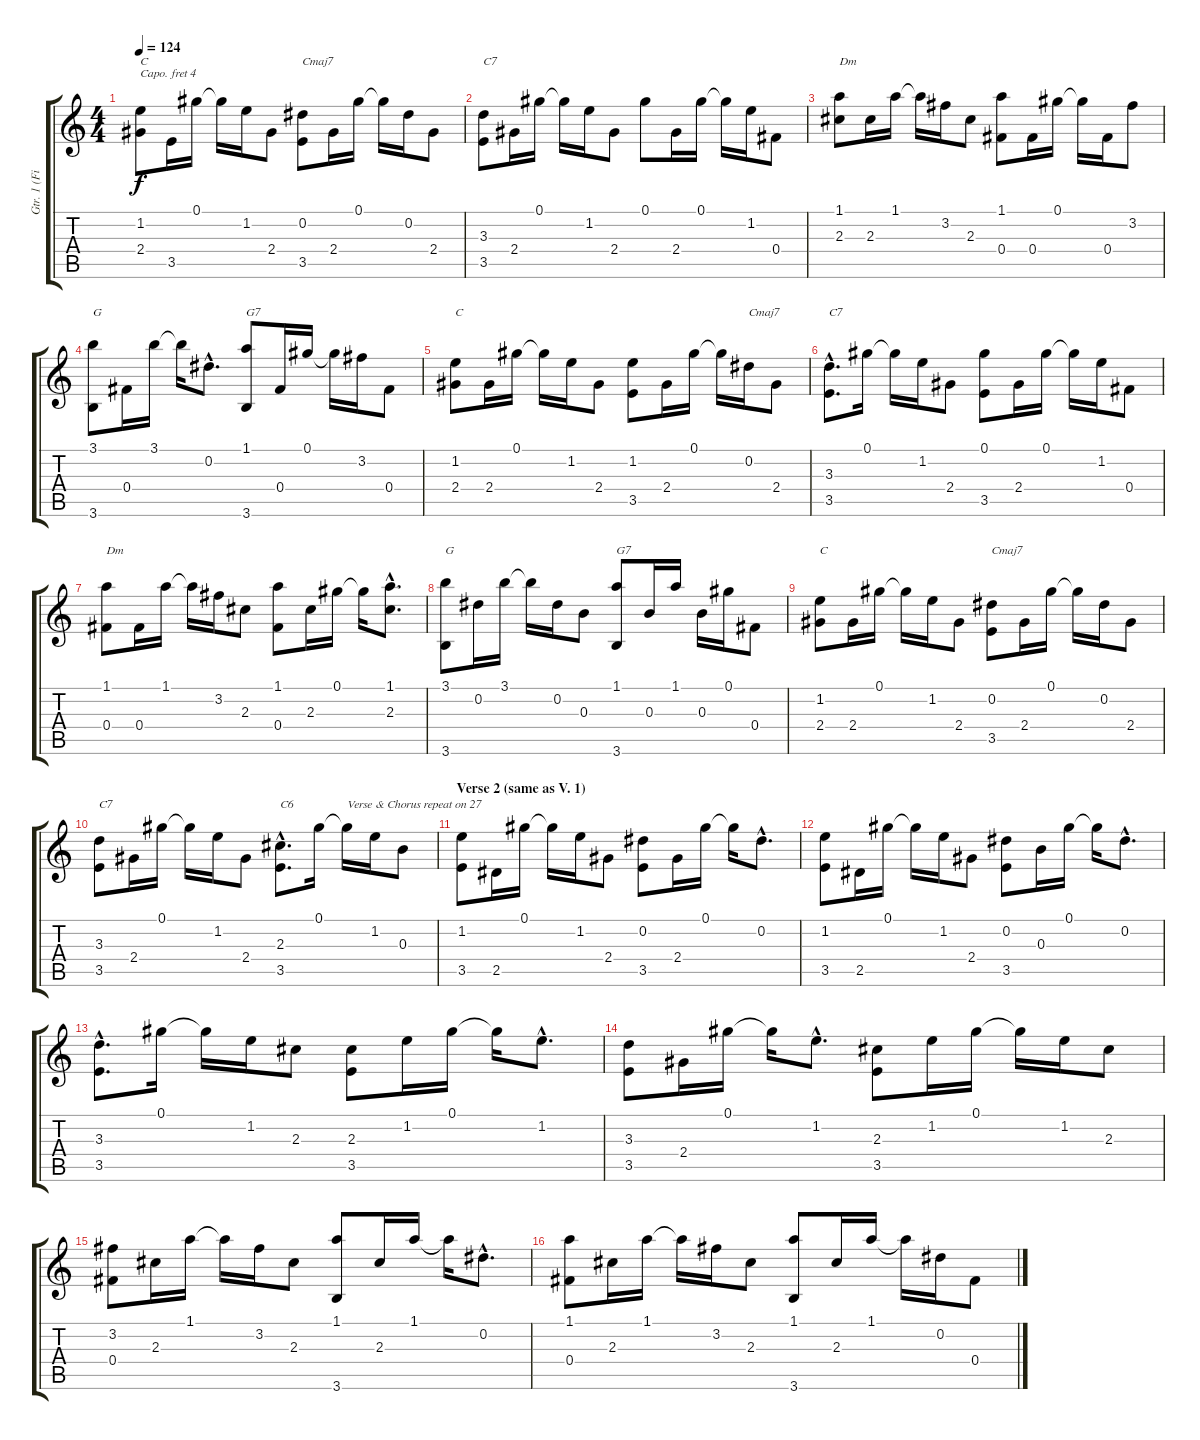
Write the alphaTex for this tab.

\track ("Gtr. 1 (Fingerstyle)" "Gtr. 1 (Fi") {instrument acousticguitarsteel}
\staff {score tabs}
\capo 4
\tuning (E4 B3 G3 D3 A2 E2) {hide}
\ts (4 4)
\tempo 124
\clef g2
\ks c
(1.2 2.4).8{txt "C" dy f} 3.5.16 0.1.16 0.1{t}.16 1.2.16 2.4.8 (0.2 3.5).8{txt "Cmaj7"} 2.4.16 0.1.16 0.1{t}.16 0.2.16 2.4.8 |
(3.3 3.5).8{txt "C7"} 2.4.16 0.1.16 0.1{t}.16 1.2.16 2.4.8 0.1.8 2.4.16 0.1.16 0.1{t}.16 1.2.16 0.4.8 |
(1.1 2.3).8{txt "Dm"} 2.3.16 1.1.16 1.1{t}.16 3.2.16 2.3.8 (1.1 0.4).8 0.4.16 0.1.16 0.1{t}.16 0.4.16 3.2.8 |
(3.1 3.6).8{txt "G"} 0.4.16 3.1.16 3.1{t}.16 0.2{hac}.8{d} (1.1 3.6).8{txt "G7"} 0.4.16 0.1.16 0.1{t}.16 3.2.16 0.4.8 |
(1.2 2.4).8{txt "C"} 2.4.16 0.1.16 0.1{t}.16 1.2.16 2.4.8 (1.2 3.5).8 2.4.16 0.1.16 0.1{t}.16 0.2.16{txt "Cmaj7"} 2.4.8 |
(3.3{hac} 3.5{hac}).8{d txt "C7"} 0.1.16 0.1{t}.16 1.2.16 2.4.8 (0.1 3.5).8 2.4.16 0.1.16 0.1{t}.16 1.2.16 0.4.8 |
(1.1 0.4).8{txt "Dm"} 0.4.16 1.1.16 1.1{t}.16 3.2.16 2.3.8 (1.1 0.4).8 2.3.16 0.1.16 0.1{t}.16 (1.1{hac} 2.3{hac}).8{d} |
(3.1 3.6).8{txt "G"} 0.2.16 3.1.16 3.1{t}.16 0.2.16 0.3.8 (1.1 3.6).8{txt "G7"} 0.3.16 1.1.16 0.3.16 0.1.16 0.4.8 |
(1.2 2.4).8{txt "C"} 2.4.16 0.1.16 0.1{t}.16 1.2.16 2.4.8 (0.2 3.5).8{txt "Cmaj7"} 2.4.16 0.1.16 0.1{t}.16 0.2.16 2.4.8 |
(3.3 3.5).8{txt "C7"} 2.4.16 0.1.16 0.1{t}.16 1.2.16 2.4.8 (2.3{hac} 3.5{hac}).8{d txt "C6"} 0.1.16 0.1{t}.16{txt "Verse & Chorus repeat on 27"} 1.2.16 0.3.8 |
\section ("" "Verse 2 (same as V. 1)")
(1.2 3.5).8 2.5.16 0.1.16 0.1{t}.16 1.2.16 2.4.8 (0.2 3.5).8 2.4.16 0.1.16 0.1{t}.16 0.2{hac}.8{d} |
(1.2 3.5).8 2.5.16 0.1.16 0.1{t}.16 1.2.16 2.4.8 (0.2 3.5).8 0.3.16 0.1.16 0.1{t}.16 0.2{hac}.8{d} |
(3.3{hac} 3.5{hac}).8{d} 0.1.16 0.1{t}.16 1.2.16 2.3.8 (2.3 3.5).8 1.2.16 0.1.16 0.1{t}.16 1.2{hac}.8{d} |
(3.3 3.5).8 2.4.16 0.1.16 0.1{t}.16 1.2{hac}.8{d} (2.3 3.5).8 1.2.16 0.1.16 0.1{t}.16 1.2.16 2.3.8 |
(3.2 0.4).8 2.3.16 1.1.16 1.1{t}.16 3.2.16 2.3.8 (1.1 3.6).8 2.3.16 1.1.16 1.1{t}.16 0.2{hac}.8{d} |
(1.1 0.4).8 2.3.16 1.1.16 1.1{t}.16 3.2.16 2.3.8 (1.1 3.6).8 2.3.16 1.1.16 1.1{t}.16 0.2.16 0.4.8
